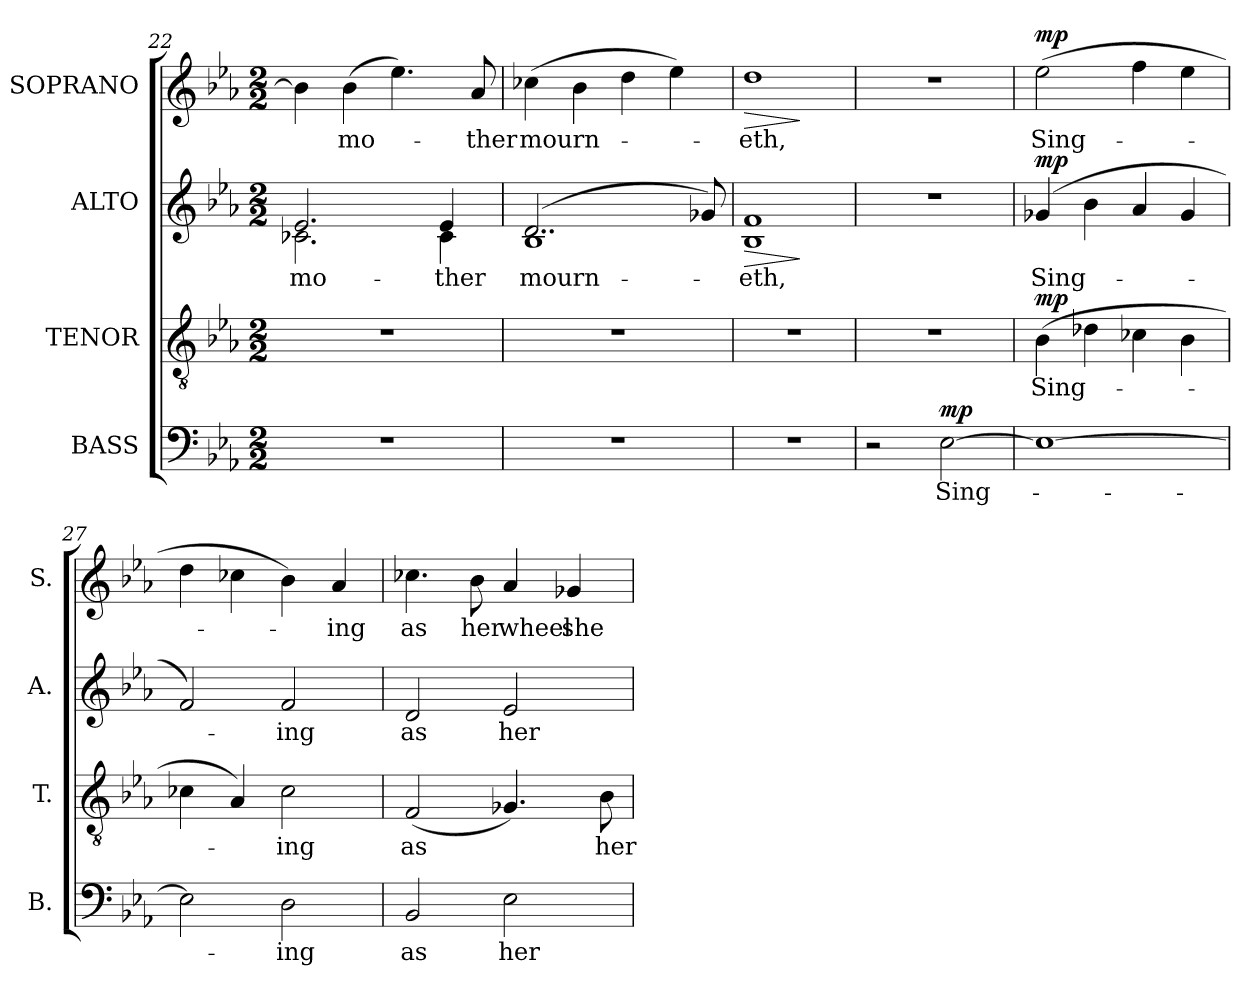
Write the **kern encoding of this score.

**kern	**text	**dynam	**kern	**text	**dynam	**kern	**text	**dynam	**kern	**text	**dynam
*part4	*part4	*part4	*part3	*part3	*part3	*part2	*part2	*part2	*part1	*part1	*part1
*staff4	*staff4	*staff4	*staff3	*staff3	*staff3	*staff2	*staff2	*staff2	*staff1	*staff1	*staff1
*I"BASS	*	*	*I"TENOR	*	*	*I"ALTO	*	*	*I"SOPRANO	*	*
*I'B.	*	*	*I'T.	*	*	*I'A.	*	*	*I'S.	*	*
*clefF4	*	*	*clefGv2	*	*	*clefG2	*	*	*clefG2	*	*
*	*	*	*ITrd7c12	*	*	*	*	*	*	*	*
*k[b-e-a-]	*	*	*k[b-e-a-]	*	*	*k[b-e-a-]	*	*	*k[b-e-a-]	*	*
*c:	*	*	*c:	*	*	*c:	*	*	*c:	*	*
*M2/2	*	*	*M2/2	*	*	*M2/2	*	*	*M2/2	*	*
=22	=22	=22	=22	=22	=22	=22	=22	=22	=22	=22	=22
!	!	!	!	!	!	!	!LO:LY:b:color=#000000	!	!	!	!
*	*	*	*	*	*	*^	*	*	*	*	*
1r	.	.	1r	.	.	2.e-i/	2.c-Xi\	mo-	.	4b-i\]	.	.
!	!	!	!	!	!	!	!	!	!	!	!LO:LY:b:color=#000000	!
.	.	.	.	.	.	.	.	.	.	(4b-i\	mo-	.
.	.	.	.	.	.	.	.	.	.	4.ee-i\)	.	.
!	!	!	!	!	!	!	!	!LO:LY:b:color=#000000	!	!	!	!
.	.	.	.	.	.	4e-i/	4c-i\	-ther	.	.	.	.
!	!	!	!	!	!	!	!	!	!	!	!LO:LY:b:color=#000000	!
.	.	.	.	.	.	.	.	.	.	8a-i/	-ther	.
=23	=23	=23	=23	=23	=23	=23	=23	=23	=23	=23	=23	=23
!	!	!	!	!	!	!	!	!LO:LY:b:color=#000000	!	!	!	!
!	!	!	!	!	!	!	!	!	!	!	!LO:LY:b:color=#000000	!
1r	.	.	1r	.	.	(2..di/	1B-i	mourn-	.	(4cc-Xi\	mourn-	.
.	.	.	.	.	.	.	.	.	.	4b-i\	.	.
.	.	.	.	.	.	.	.	.	.	4ddi\	.	.
.	.	.	.	.	.	.	.	.	.	4ee-i\)	.	.
.	.	.	.	.	.	8g-Xi/)	.	.	.	.	.	.
=24	=24	=24	=24	=24	=24	=24	=24	=24	=24	=24	=24	=24
!	!	!	!	!	!	!	!	!LO:LY:b:color=#000000	!LO:HP:b	!	!	!
!	!	!	!	!	!	!	!	!	!	!	!LO:LY:b:color=#000000	!LO:HP:b
1r	.	.	1r	.	.	1fi	1B-i	-eth,	>	1ddi	-eth,	>
*	*	*	*	*	*	*v	*v	*	*	*	*	*
.	.	.	.	.	.	.	.	]	.	.	]
=25	=25	=25	=25	=25	=25	=25	=25	=25	=25	=25	=25
2r	.	.	1r	.	.	1r	.	.	1r	.	.
!	!LO:LY:b:color=#000000	!	!	!	!	!	!	!	!	!	!
[2E-i\	Sing-	mp	.	.	.	.	.	.	.	.	.
=26	=26	=26	=26	=26	=26	=26	=26	=26	=26	=26	=26
!	!	!	!	!LO:LY:b:color=#000000	!	!	!	!	!	!	!
!	!	!	!	!	!	!	!LO:LY:b:color=#000000	!	!	!	!
!	!	!	!	!	!	!	!	!	!	!LO:LY:b:color=#000000	!
1E-i_	.	.	(4BB-i\	Sing-	mp	(4g-Xi/	Sing-	mp	(2ee-i\	Sing-	mp
.	.	.	4D-Xi\	.	.	4b-i\	.	.	.	.	.
.	.	.	4C-Xi\	.	.	4a-i/	.	.	4ffi\	.	.
.	.	.	4BB-i\	.	.	4g-i/	.	.	4ee-i\	.	.
!!LO:LB:g=z
=27	=27	=27	=27	=27	=27	=27	=27	=27	=27	=27	=27
2E-i\]	.	.	4C-Xi\	.	.	2fi/)	.	.	4ddi\	.	.
.	.	.	4AA-i/)	.	.	.	.	.	4cc-Xi\	.	.
!	!LO:LY:b:color=#000000	!	!	!	!	!	!	!	!	!	!
!	!	!	!	!LO:LY:b:color=#000000	!	!	!	!	!	!	!
!	!	!	!	!	!	!	!LO:LY:b:color=#000000	!	!	!	!
2Di\	-ing	.	2C-i\	-ing	.	2fi/	-ing	.	4b-i\)	.	.
!	!	!	!	!	!	!	!	!	!	!LO:LY:b:color=#000000	!
.	.	.	.	.	.	.	.	.	4a-i/	-ing	.
=28	=28	=28	=28	=28	=28	=28	=28	=28	=28	=28	=28
!	!LO:LY:b:color=#000000	!	!	!	!	!	!	!	!	!	!
!	!	!	!	!LO:LY:b:color=#000000	!	!	!	!	!	!	!
!	!	!	!	!	!	!	!LO:LY:b:color=#000000	!	!	!	!
!	!	!	!	!	!	!	!	!	!	!LO:LY:b:color=#000000	!
2BB-i/	as	.	(2FFi/	as	.	2di/	as	.	4.cc-Xi\	as	.
!	!	!	!	!	!	!	!	!	!	!LO:LY:b:color=#000000	!
.	.	.	.	.	.	.	.	.	8b-i\	her	.
!	!LO:LY:b:color=#000000	!	!	!	!	!	!	!	!	!	!
!	!	!	!	!	!	!	!LO:LY:b:color=#000000	!	!	!	!
!	!	!	!	!	!	!	!	!	!	!LO:LY:b:color=#000000	!
2E-i\	her	.	4.GG-Xi/)	.	.	2e-i/	her	.	4a-i/	wheel	.
!	!	!	!	!	!	!	!	!	!	!LO:LY:b:color=#000000	!
.	.	.	.	.	.	.	.	.	4g-Xi/	she	.
!	!	!	!	!LO:LY:b:color=#000000	!	!	!	!	!	!	!
.	.	.	8BB-i\	her	.	.	.	.	.	.	.
=	=	=	=	=	=	=	=	=	=	=	=
*-	*-	*-	*-	*-	*-	*-	*-	*-	*-	*-	*-
